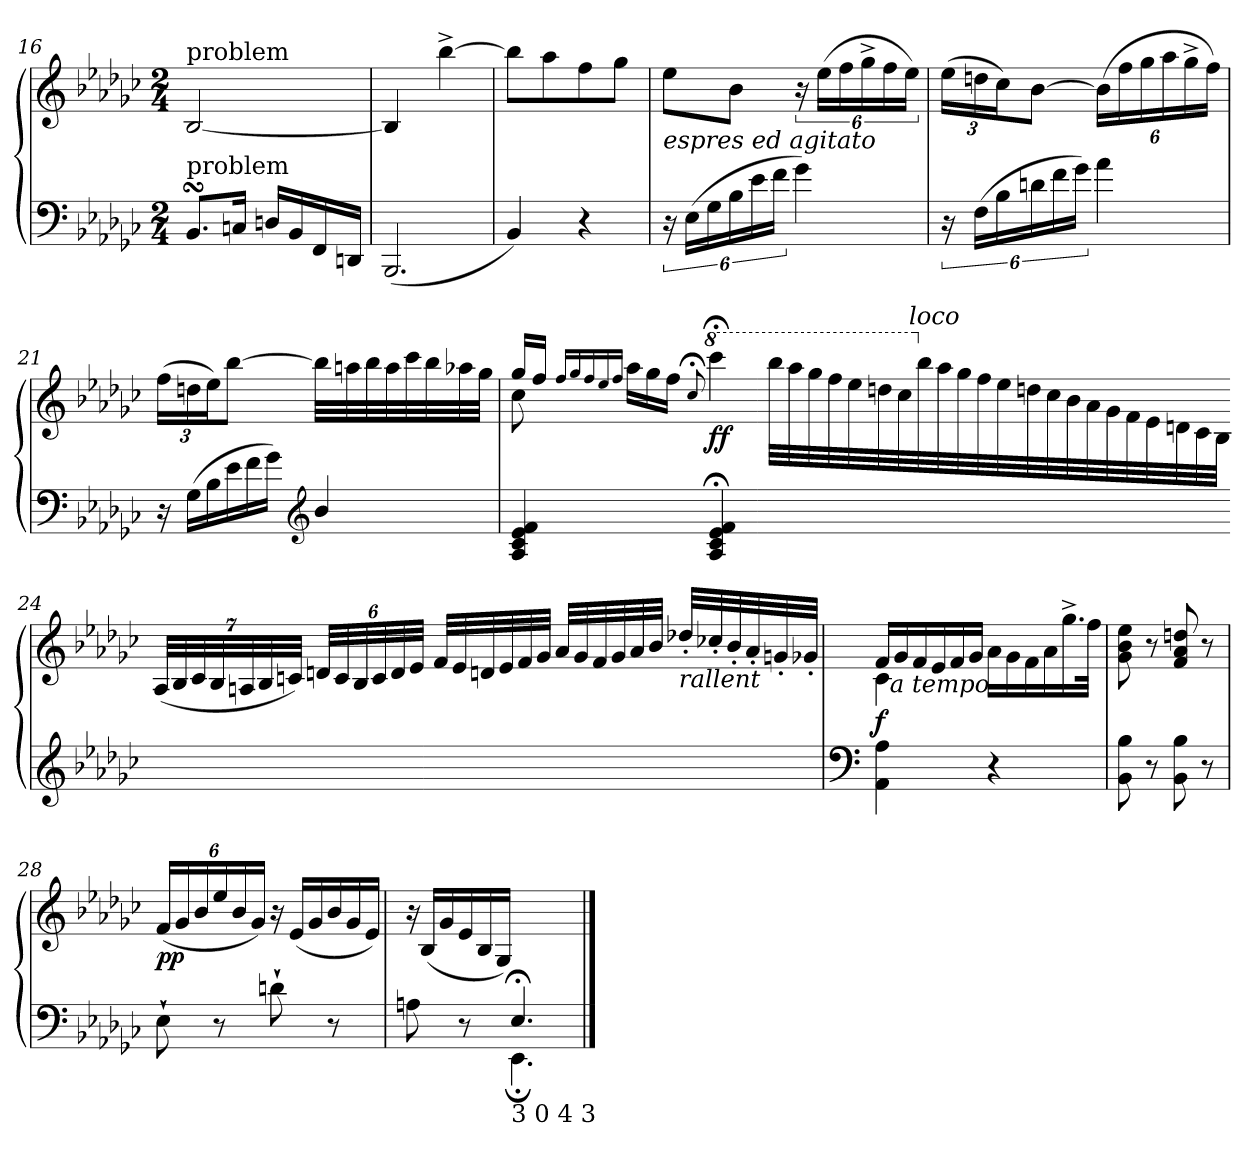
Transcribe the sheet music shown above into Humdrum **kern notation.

**kern	**kern	**dynam
*part1	*part1	*part1
*staff2	*staff1	*staff1/2
*clefF4	*clefG2	*
*k[b-e-a-d-g-c-]	*k[b-e-a-d-g-c-]	*
*e-:	*e-:	*
*M2/4	*M2/4	*
=16	=16	=16
!	!LO:TX:a:t=problem	!
!LO:TX:a:t=problem	!	!
8.BB-sSsS/L	[2B-/	.
16Cn/Jk	.	.
16Dn/LL	.	.
16BB-/	.	.
16FF/	.	.
16DDn/JJ	.	.
=17	=17	=17
!LO:N:vis=2.	!	!
(2BBB-/	4B-/]	.
.	[4bb-^\	.
=18	=18	=18
4BB-/)	8bb-\L]	.
.	8aa-\	.
4r	8ff\	.
.	8gg-\J	.
=19	=19	=19
!	!LO:TX:b:i:t=espres    ed    agitato	!
24r	8ee-\L	.
(24E-\LL	.	.
24G-\	.	.
24B-\	8b-\J	.
24e-\	.	.
24f\JJ	.	.
4g-\)	24r	.
.	(24ee-\LL	.
.	24ff\	.
.	24gg-^<\	.
.	24ff\	.
.	24ee-\JJ)	.
=20	=20	=20
24r	(24ee-\LL	.
(24F\LL	24ddn\	.
24B-\	24cc-\J)	.
24dn\	[8b-\J	.
24f\	.	.
24g-\JJ)	.	.
4a-\	(24b-\LL]	.
.	24ff\	.
.	24gg-\	.
.	24aa-\	.
.	24gg-^\	.
.	24ff\JJ)	.
=21	=21	=21
*Xtuplet	*	*
24r	(24ff\LL	.
(24G-\LL	24ddn\	.
24B-\	24ee-\J)	.
24e-\	[8bb-\J	.
24f\	.	.
24g-\JJ)	.	.
*clefG2	*	*
4b-/	32bb-\LLL]	.
.	32aan\	.
.	32bb-\	.
.	32aa\	.
.	32ccc-\	.
.	32bb-\	.
.	32aa-X\	.
.	32gg-\JJJ	.
=22	=22	=22
*	*^	*
4A-/ 4c-/ 4e-/ 4f/	16gg-/LL	8cc-\	.
.	16ff/JJ	.	.
.	16qqff/LL	.	.
.	16qqgg-/	.	.
.	16qqff/	.	.
.	16qqee-/	.	.
.	16qqff/JJ	.	.
*	*Xtuplet	*	*
.	24aa-\LL	4.ryy	.
.	24gg-\	.	.
.	24ff\JJ	.	.
.	8qqcc-;</	.	.
*	*8va	*	*
!	!	!	!LO:DY:b
4A-;</ 4c-;</ 4e-;</ 4f;</	4cccc-;<\	.	ff
*	*v	*v	*
=23-	=23-	=23-
2ryy	44bbb-\LLL	.
.	44aaa-\	.
.	44ggg-\	.
.	44fff\	.
.	44eee-\	.
.	44dddn\	.
.	44ccc-\	.
*	*X8va	*
!	!LO:TX:a:i:t=loco	!
.	44bb-\	.
.	44aa-\	.
.	44gg-\	.
.	44ff\	.
.	44ee-\	.
.	44ddn\	.
.	44cc-\	.
.	44b-\	.
.	44a-\	.
.	44g-\	.
.	44f\	.
.	44e-\	.
.	44dn\	.
.	44c-\	.
.	44B-\JJJ	.
=24-	=24-	=24-
*	*tuplet	*
4ryy	(56A-/LLL	.
.	56B-/	.
.	56c-/	.
.	56B-/	.
.	56An/	.
.	56B-/	.
.	56cn/JJJ)	.
.	48dn/LLL	.
.	48c/	.
.	48B-/	.
.	48c/	.
.	48d/	.
.	48e-/JJJ	.
=25-	=25-	=25-
*	*Xtuplet	*
4.ryy	48f/LLL	.
.	48e-/	.
.	48dn/	.
.	48e-/	.
.	48f/	.
.	48g-/JJJ	.
.	48a-/LLL	.
.	48g-/	.
.	48f/	.
.	48g-/	.
.	48a-/	.
.	48b-/JJJ	.
!	!LO:TX:b:i:t=rallent	!
.	48dd-X'/LLL	.
.	48cc-X'/	.
.	48b-'/	.
.	48a-'/	.
.	48gn'/	.
.	48g-X'/JJJ	.
=26	=26	=26
*clefF4	*	*
*	*^	*
!	!	!	!LO:DY:b
4AA-\ 4A-\	24f/LL	4c-\	f
!	!LO:TX:b:i:t=a tempo	!	!
.	24g-/	.	.
.	24f/	.	.
.	24e-/	.	.
.	24f/	.	.
.	24g-/JJ	.	.
4r	24a-\LL	4ryy	.
.	24g-\	.	.
.	24f\	.	.
.	24a-\	.	.
.	24.gg-^\	.	.
.	48ff\JJk	.	.
*	*v	*v	*
=27	=27	=27
8BB-\ 8B-\	8g-\ 8b-\ 8ee-\	.
8r	8r	.
8BB-\ 8B-\	8f/ 8a-/ 8ddn/	.
8r	8r	.
=28	=28	=28
*	*tuplet	*
!	!	!LO:DY:b
8E-`\	(24f/LL	pp
.	24g-/	.
.	24b-/	.
8r	24ee-/	.
.	24b-/	.
.	24g-/JJ)	.
*	*Xtuplet	*
8dn`\	24r	.
.	(24e-/LL	.
.	24g-/	.
8r	24b-/	.
.	24g-/	.
.	24e-/JJ)	.
=29	=29	=29
*^	*	*
8An\	4ryy	24r	.
.	.	(24B-/LL	.
.	.	24g-/	.
8r	.	24e-/	.
.	.	24B-/	.
.	.	24G-/JJ)	.
!LO:TX:b:t=3 0 4 3	!	!	!
!LO:N:vis=4.	!LO:N:vis=4.	!	!
4EE-;\	4E-;</	4ryy	.
*v	*v	*	*
==	==	==
*-	*-	*-
